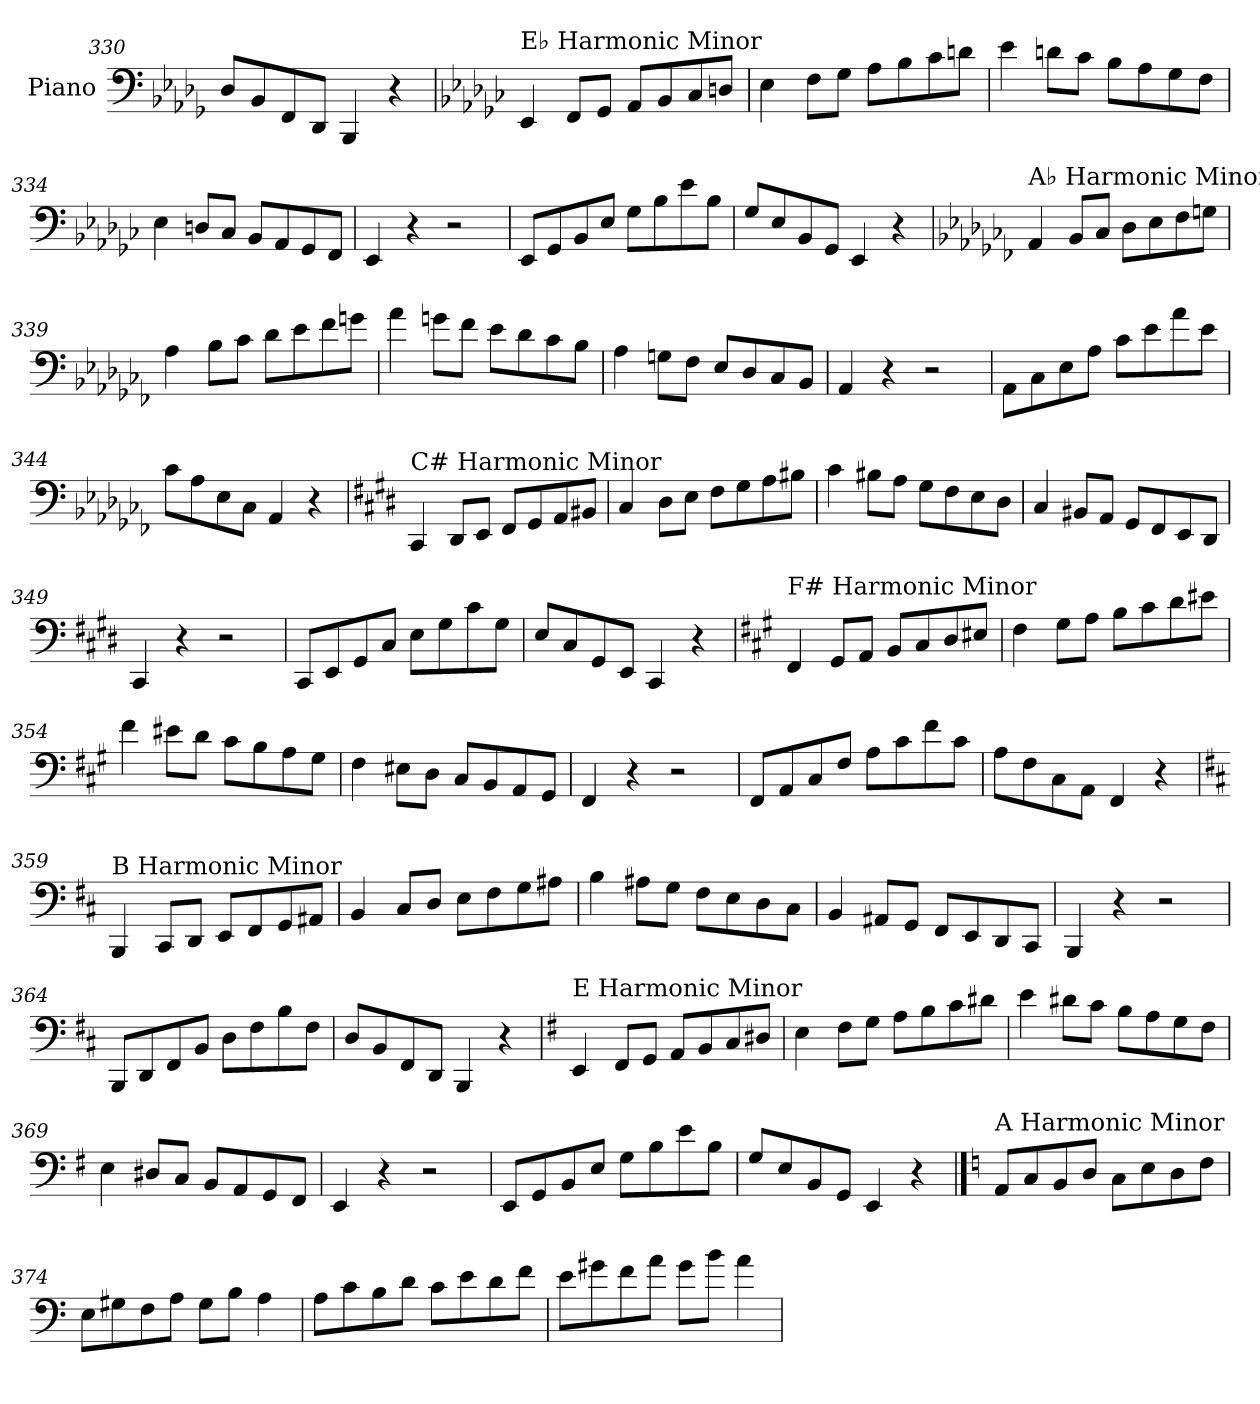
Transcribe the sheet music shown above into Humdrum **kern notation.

**kern
*part1
*staff1
*I"Piano
*I'Pno.
*clefF4
*k[b-e-a-d-g-]
=330
8D-/L
8BB-/
8FF/
8DD-/J
4BBB-/
4r
!!LO:LB:g=z
=331
*k[b-e-a-d-g-c-]
!LO:TX:a:t=E♭ Harmonic Minor
4EE-/
8FF/L
8GG-/J
8AA-/L
8BB-/
8C-/
8Dn/J
=332
4E-\
8F\L
8G-\J
8A-\L
8B-\
8c-\
8dn\J
=333
4e-\
8dn\L
8c-\J
8B-\L
8A-\
8G-\
8F\J
=334
4E-\
8Dn/L
8C-/J
8BB-/L
8AA-/
8GG-/
8FF/J
=335
4EE-/
4r
2r
=336
8EE-/L
8GG-/
8BB-/
8E-/J
8G-\L
8B-\
8e-\
8B-\J
=337
8G-/L
8E-/
8BB-/
8GG-/J
4EE-/
4r
!!LO:LB:g=z
=338
*k[b-e-a-d-g-c-f-]
!LO:TX:a:t=A♭ Harmonic Minor
4AA-/
8BB-/L
8C-/J
8D-\L
8E-\
8F-\
8Gn\J
=339
4A-\
8B-\L
8c-\J
8d-\L
8e-\
8f-\
8gn\J
=340
4a-\
8gn\L
8f-\J
8e-\L
8d-\
8c-\
8B-\J
=341
4A-\
8Gn\L
8F-\J
8E-/L
8D-/
8C-/
8BB-/J
=342
4AA-/
4r
2r
=343
8AA-\L
8C-\
8E-\
8A-\J
8c-\L
8e-\
8a-\
8e-\J
=344
8c-\L
8A-\
8E-\
8C-\J
4AA-/
4r
!!LO:LB:g=z
=345
*k[f#c#g#d#]
!LO:TX:a:t=C# Harmonic Minor
4CC#/
8DD#/L
8EE/J
8FF#/L
8GG#/
8AA/
8BB#X/J
=346
4C#/
8D#\L
8E\J
8F#\L
8G#\
8A\
8B#X\J
=347
4c#\
8B#X\L
8A\J
8G#\L
8F#\
8E\
8D#\J
=348
4C#/
8BB#X/L
8AA/J
8GG#/L
8FF#/
8EE/
8DD#/J
=349
4CC#/
4r
2r
=350
8CC#/L
8EE/
8GG#/
8C#/J
8E\L
8G#\
8c#\
8G#\J
=351
8E/L
8C#/
8GG#/
8EE/J
4CC#/
4r
!!LO:LB:g=z
=352
*k[f#c#g#]
!LO:TX:a:t=F# Harmonic Minor
4FF#/
8GG#/L
8AA/J
8BB/L
8C#/
8D/
8E#X/J
=353
4F#\
8G#\L
8A\J
8B\L
8c#\
8d\
8e#X\J
=354
4f#\
8e#X\L
8d\J
8c#\L
8B\
8A\
8G#\J
=355
4F#\
8E#X\L
8D\J
8C#/L
8BB/
8AA/
8GG#/J
=356
4FF#/
4r
2r
=357
8FF#/L
8AA/
8C#/
8F#/J
8A\L
8c#\
8f#\
8c#\J
=358
8A\L
8F#\
8C#\
8AA\J
4FF#/
4r
!!LO:LB:g=z
=359
*k[f#c#]
!LO:TX:a:t=B Harmonic Minor
4BBB/
8CC#/L
8DD/J
8EE/L
8FF#/
8GG/
8AA#X/J
=360
4BB/
8C#/L
8D/J
8E\L
8F#\
8G\
8A#X\J
=361
4B\
8A#X\L
8G\J
8F#\L
8E\
8D\
8C#\J
=362
4BB/
8AA#X/L
8GG/J
8FF#/L
8EE/
8DD/
8CC#/J
=363
4BBB/
4r
2r
=364
8BBB/L
8DD/
8FF#/
8BB/J
8D\L
8F#\
8B\
8F#\J
=365
8D/L
8BB/
8FF#/
8DD/J
4BBB/
4r
!!LO:LB:g=z
=366
*k[f#]
!LO:TX:a:t=E Harmonic Minor
4EE/
8FF#/L
8GG/J
8AA/L
8BB/
8C/
8D#X/J
=367
4E\
8F#\L
8G\J
8A\L
8B\
8c\
8d#X\J
=368
4e\
8d#X\L
8c\J
8B\L
8A\
8G\
8F#\J
=369
4E\
8D#X/L
8C/J
8BB/L
8AA/
8GG/
8FF#/J
=370
4EE/
4r
2r
=371
8EE/L
8GG/
8BB/
8E/J
8G\L
8B\
8e\
8B\J
=372
8G/L
8E/
8BB/
8GG/J
4EE/
4r
!!LO:PB:g=z
==373
*k[]
!LO:TX:a:t=A Harmonic Minor
8AA/L
8C/
8BB/
8D/J
8C\L
8E\
8D\
8F\J
=374
8E\L
8G#X\
8F\
8A\J
8G#\L
8B\J
4A\
=375
8A\L
8c\
8B\
8d\J
8c\L
8e\
8d\
8f\J
=376
8e\L
8g#X\
8f\
8a\J
8g#\L
8b\J
4a\
=
*-
